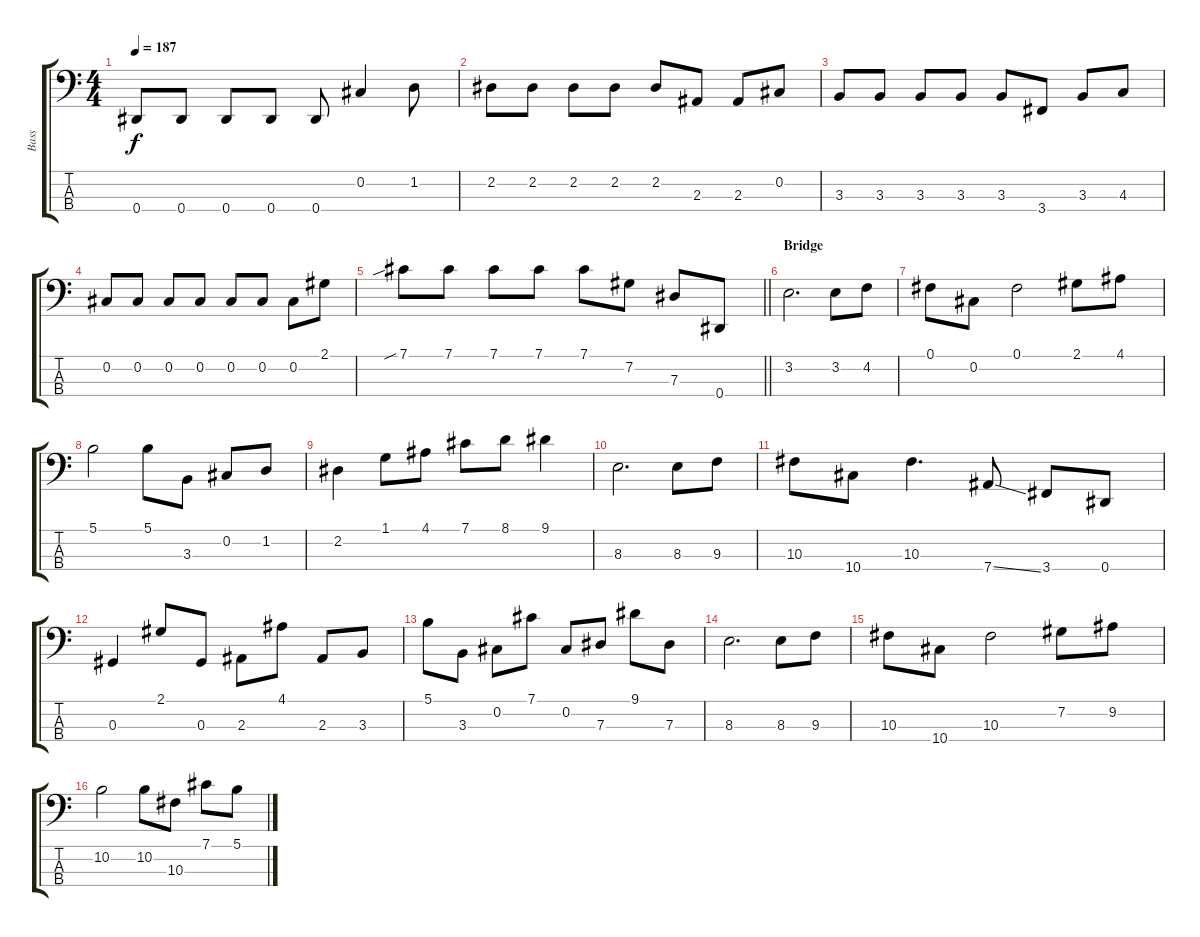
\track ("Bass" "Bass") {instrument electricbassfinger}
\staff {score tabs}
\tuning (Gb2 Db2 Ab1 Eb1) {hide}
\ts (4 4)
\tempo 187
\clef f4
\ks c
0.4.8{dy f} 0.4.8 0.4.8 0.4.8 0.4.8 0.2.4 1.2.8 |
2.2.8 2.2.8 2.2.8 2.2.8 2.2.8 2.3.8 2.3.8 0.2.8 |
3.3.8 3.3.8 3.3.8 3.3.8 3.3.8 3.4.8 3.3.8 4.3.8 |
0.2.8 0.2.8 0.2.8 0.2.8 0.2.8 0.2.8 0.2.8 2.1.8 |
\barLineRight lightlight
7.1{sib}.8 7.1.8 7.1.8 7.1.8 7.1.8 7.2.8 7.3.8 0.4.8 |
\section ("" "Bridge")
3.2.2{d} 3.2.8 4.2.8 |
0.1.8 0.2.8 0.1.2 2.1.8 4.1.8 |
5.1.2 5.1.8 3.3.8 0.2.8 1.2.8 |
2.2.4 1.1.8 4.1.8 7.1.8 8.1.8 9.1.4 |
8.3.2{d} 8.3.8 9.3.8 |
10.3.8 10.4.8 10.3.4{d} 7.4{ss}.8 3.4.8 0.4.8 |
0.3.4 2.1.8 0.3.8 2.3.8 4.1.8 2.3.8 3.3.8 |
5.1.8 3.3.8 0.2.8 7.1.8 0.2.8 7.3.8 9.1.8 7.3.8 |
8.3.2{d} 8.3.8 9.3.8 |
10.3.8 10.4.8 10.3.2 7.2.8 9.2.8 |
10.2.2 10.2.8 10.3.8 7.1.8 5.1.8
